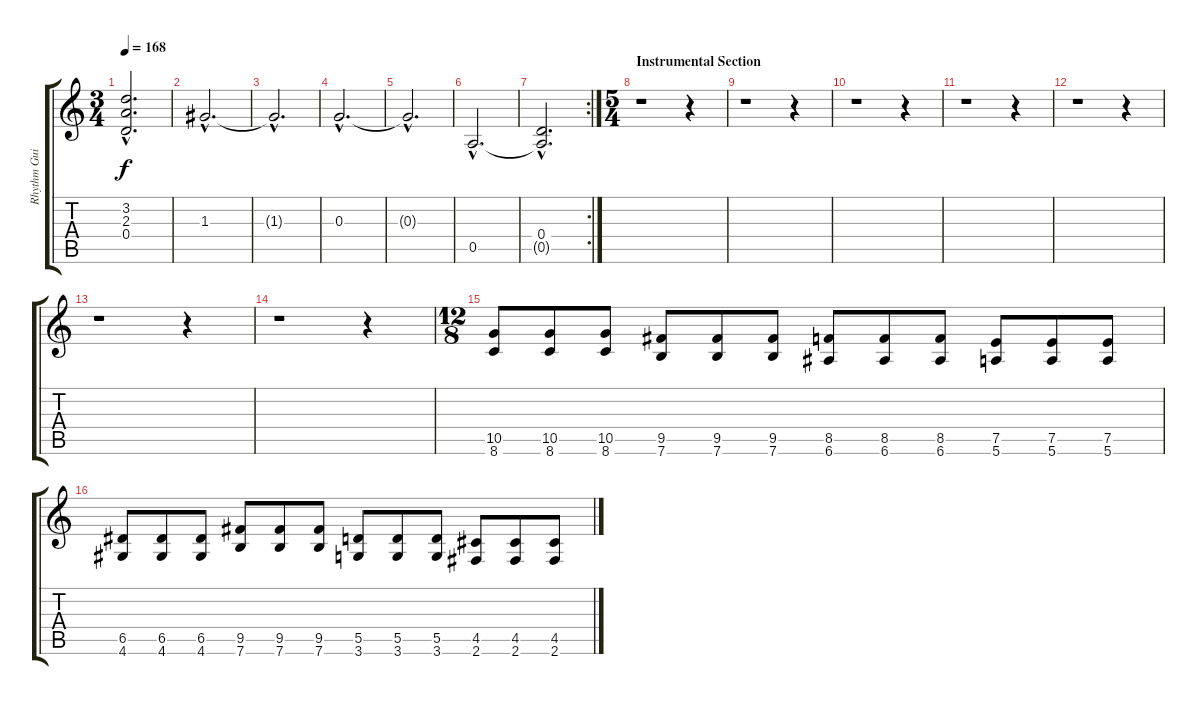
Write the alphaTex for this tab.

\track ("Rhythm Guitar" "Rhythm Gui") {instrument distortionguitar}
\staff {score tabs}
\tuning (E4 B3 G3 D3 A2 E2) {hide}
\ts (3 4)
\tempo 168
\clef g2
\ks c
(3.2{hac t} 2.3{hac t} 0.4{hac t}).2{d dy f} |
1.3{hac}.2{d} |
1.3{hac t}.2{d} |
0.3{hac}.2{d} |
0.3{hac t}.2{d} |
0.5{hac}.2{d} |
\rc 2
(0.4{hac} 0.5{hac t}).2{d} |
\ts (5 4)
\section ("" "Instrumental Section")
r.1 r.4 |
r.1 r.4 |
r.1 r.4 |
r.1 r.4 |
r.1 r.4 |
r.1 r.4 |
r.1 r.4 |
\ts (12 8)
(10.5 8.6).8 (10.5 8.6).8 (10.5 8.6).8 (9.5 7.6).8 (9.5 7.6).8 (9.5 7.6).8 (8.5 6.6).8 (8.5 6.6).8 (8.5 6.6).8 (7.5 5.6).8 (7.5 5.6).8 (7.5 5.6).8 |
(6.5 4.6).8 (6.5 4.6).8 (6.5 4.6).8 (9.5 7.6).8 (9.5 7.6).8 (9.5 7.6).8 (5.5 3.6).8 (5.5 3.6).8 (5.5 3.6).8 (4.5 2.6).8 (4.5 2.6).8 (4.5 2.6).8
